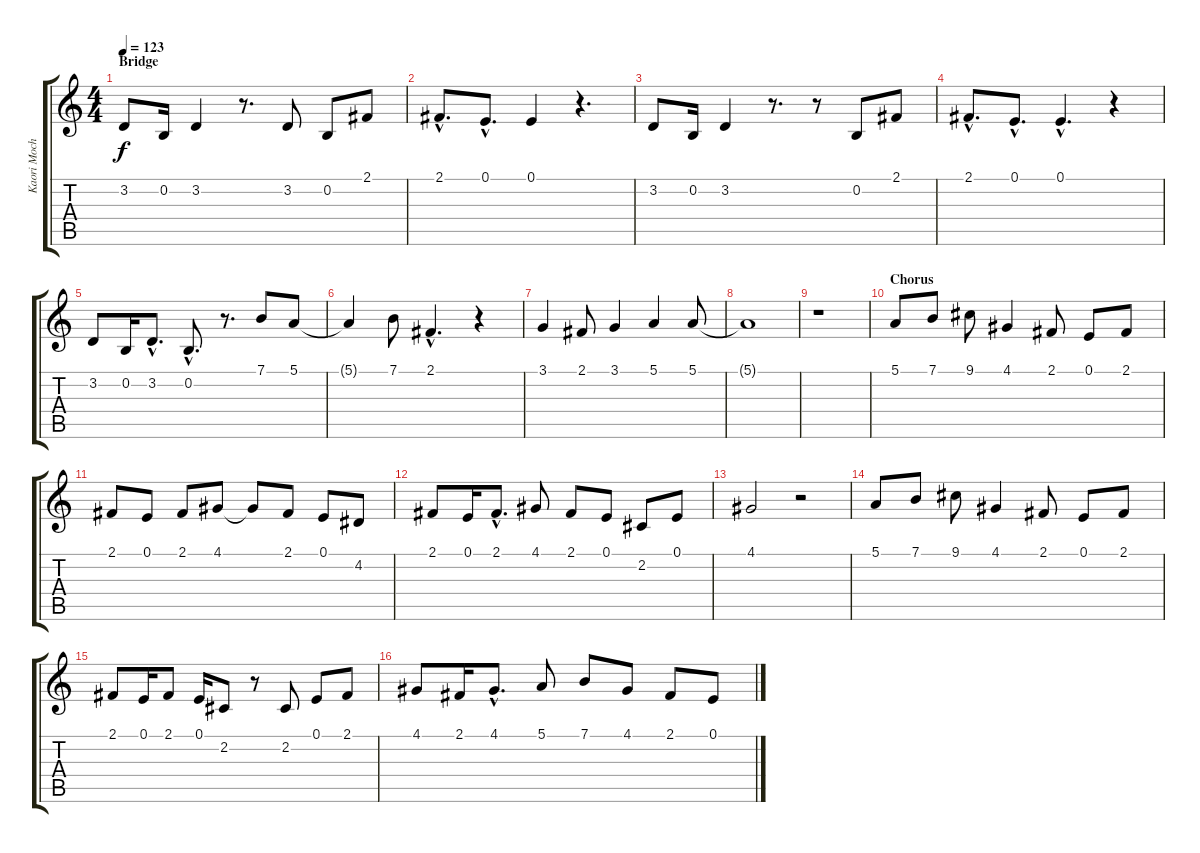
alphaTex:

\track ("Kaori Mochida (Vocal)" "Kaori Moch") {instrument clarinet}
\staff {score tabs}
\tuning (E4 B3 G3 D3 A2 E2) {hide}
\ts (4 4)
\section ("" "Bridge")
\tempo 123
\clef g2
\ks c
3.2.8{dy f} 0.2.16 3.2.4 r.8{d} 3.2.8 0.2.8 2.1.8 |
2.1{hac}.8{d} 0.1{hac}.8{d} 0.1.4 r.4{d} |
3.2.8 0.2.16 3.2.4 r.8{d} r.8 0.2.8 2.1.8 |
2.1{hac}.8{d} 0.1{hac}.8{d} 0.1{hac}.4{d} r.4 |
3.2.8 0.2.16 3.2{hac}.8{d} 0.2{hac}.8{d} r.8{d} 7.1.8 5.1.8 |
5.1{t}.4 7.1.8 2.1{hac}.4{d} r.4 |
3.1.4 2.1.8 3.1.4 5.1.4 5.1.8 |
5.1{t}.1 |
r.1 |
\section ("" "Chorus")
5.1.8 7.1.8 9.1.8 4.1.4 2.1.8 0.1.8 2.1.8 |
2.1.8 0.1.8 2.1.8 4.1.8 4.1{t}.8 2.1.8 0.1.8 4.2.8 |
2.1.8 0.1.16 2.1{hac}.8{d} 4.1.8 2.1.8 0.1.8 2.2.8 0.1.8 |
4.1.2 r.2 |
5.1.8 7.1.8 9.1.8 4.1.4 2.1.8 0.1.8 2.1.8 |
2.1.8 0.1.16 2.1.8 0.1.16 2.2.8 r.8 2.2.8 0.1.8 2.1.8 |
4.1.8 2.1.16 4.1{hac}.8{d} 5.1.8 7.1.8 4.1.8 2.1.8 0.1.8
